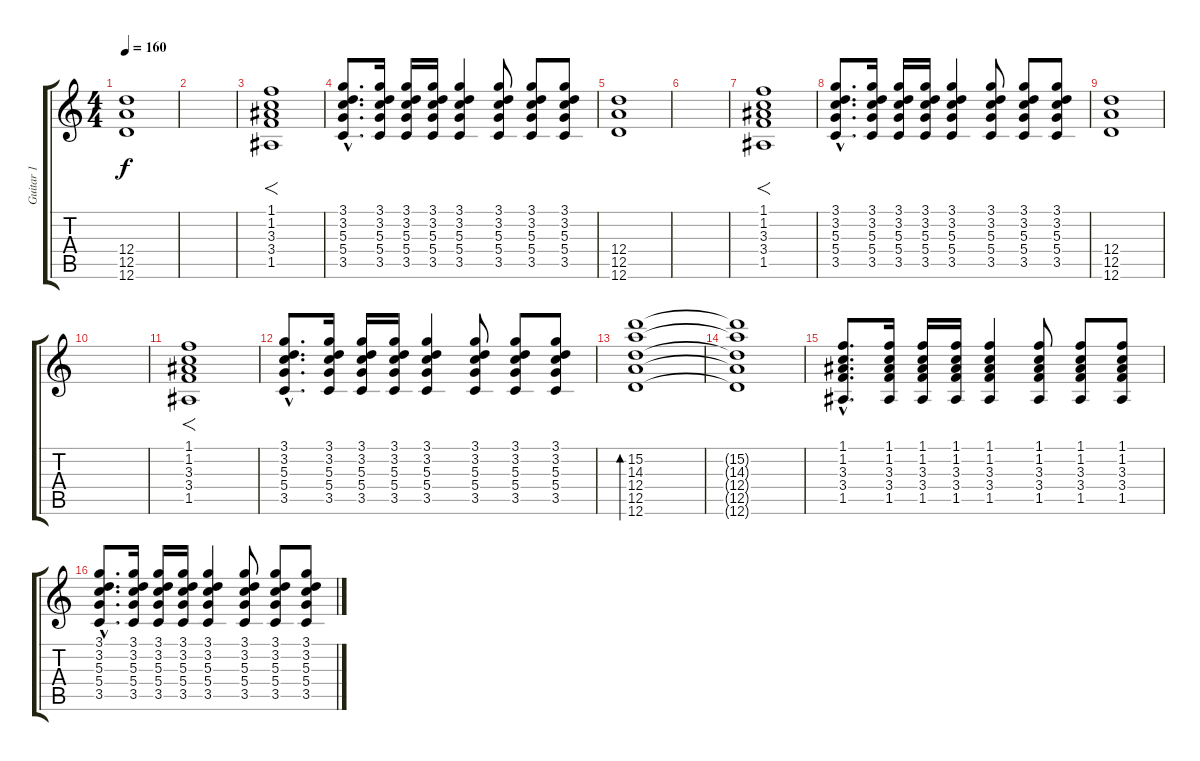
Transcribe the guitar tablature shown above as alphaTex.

\track ("Guitar 1" "Guitar 1") {instrument distortionguitar}
\staff {score tabs}
\tuning (E4 B3 G3 D3 A2 D2) {hide}
\ts (4 4)
\tempo 160
\clef g2
\ks c
(12.4 12.5 12.6).1{dy f} |
|
(1.1 1.2 3.3 3.4 1.5).1{f} |
(3.1{hac} 3.2{hac} 5.3{hac} 5.4{hac} 3.5{hac}).8{d} (3.1 3.2 5.3 5.4 3.5).16 (3.1 3.2 5.3 5.4 3.5).16 (3.1 3.2 5.3 5.4 3.5).16 (3.1 3.2 5.3 5.4 3.5).4 (3.1 3.2 5.3 5.4 3.5).8 (3.1 3.2 5.3 5.4 3.5).8 (3.1 3.2 5.3 5.4 3.5).8 |
(12.4 12.5 12.6).1 |
|
(1.1 1.2 3.3 3.4 1.5).1{f} |
(3.1{hac} 3.2{hac} 5.3{hac} 5.4{hac} 3.5{hac}).8{d} (3.1 3.2 5.3 5.4 3.5).16 (3.1 3.2 5.3 5.4 3.5).16 (3.1 3.2 5.3 5.4 3.5).16 (3.1 3.2 5.3 5.4 3.5).4 (3.1 3.2 5.3 5.4 3.5).8 (3.1 3.2 5.3 5.4 3.5).8 (3.1 3.2 5.3 5.4 3.5).8 |
(12.4 12.5 12.6).1 |
|
(1.1 1.2 3.3 3.4 1.5).1{f} |
(3.1{hac} 3.2{hac} 5.3{hac} 5.4{hac} 3.5{hac}).8{d} (3.1 3.2 5.3 5.4 3.5).16 (3.1 3.2 5.3 5.4 3.5).16 (3.1 3.2 5.3 5.4 3.5).16 (3.1 3.2 5.3 5.4 3.5).4 (3.1 3.2 5.3 5.4 3.5).8 (3.1 3.2 5.3 5.4 3.5).8 (3.1 3.2 5.3 5.4 3.5).8 |
(15.2 14.3 12.4 12.5 12.6).1{bd 240} |
(15.2{t} 14.3{t} 12.4{t} 12.5{t} 12.6{t}).1 |
(1.1{hac} 1.2{hac} 3.3{hac} 3.4{hac} 1.5{hac}).8{d} (1.1 1.2 3.3 3.4 1.5).16 (1.1 1.2 3.3 3.4 1.5).16 (1.1 1.2 3.3 3.4 1.5).16 (1.1 1.2 3.3 3.4 1.5).4 (1.1 1.2 3.3 3.4 1.5).8 (1.1 1.2 3.3 3.4 1.5).8 (1.1 1.2 3.3 3.4 1.5).8 |
(3.1{hac} 3.2{hac} 5.3{hac} 5.4{hac} 3.5{hac}).8{d} (3.1 3.2 5.3 5.4 3.5).16 (3.1 3.2 5.3 5.4 3.5).16 (3.1 3.2 5.3 5.4 3.5).16 (3.1 3.2 5.3 5.4 3.5).4 (3.1 3.2 5.3 5.4 3.5).8 (3.1 3.2 5.3 5.4 3.5).8 (3.1 3.2 5.3 5.4 3.5).8
